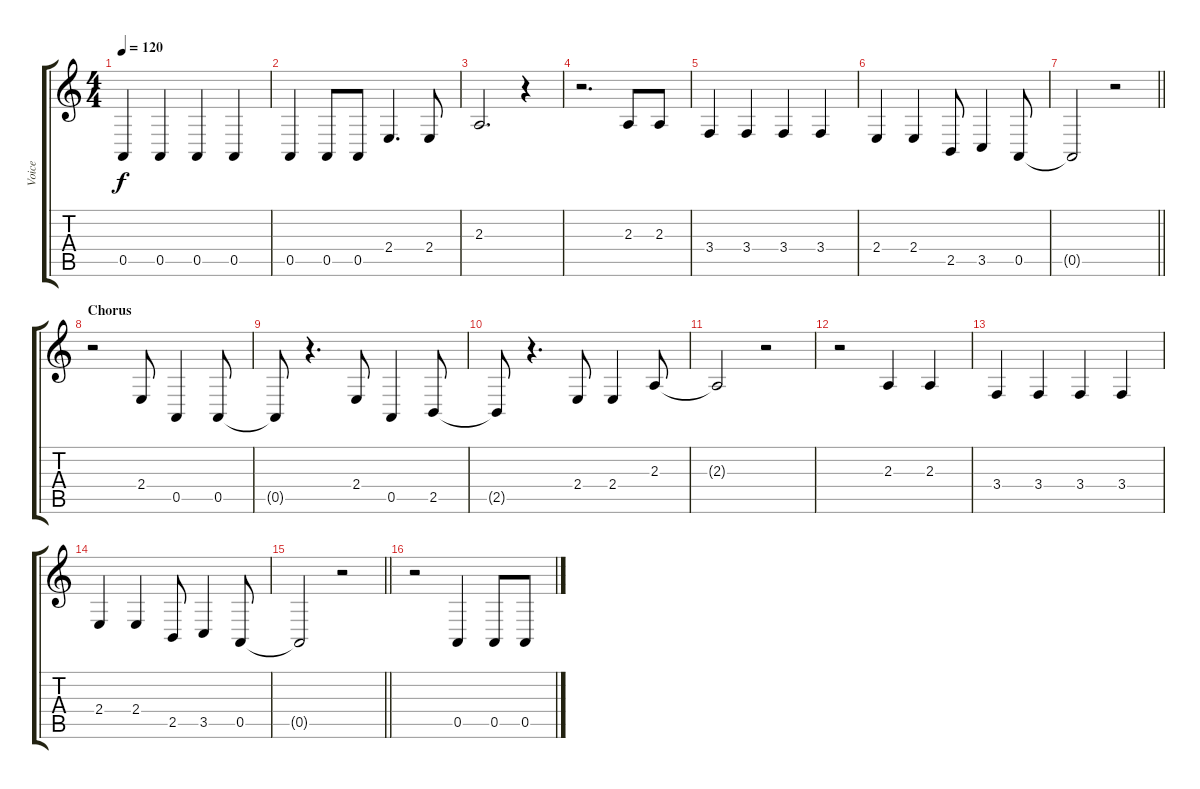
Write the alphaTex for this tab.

\track ("Voice" "Voice") {instrument viola}
\staff {score tabs}
\tuning (E4 B3 G3 D3 A2 E2) {hide}
\ts (4 4)
\tempo 120
\clef g2
\ks c
0.5.4{dy f} 0.5.4 0.5.4 0.5.4 |
0.5.4 0.5.8 0.5.8 2.4.4{d} 2.4.8 |
2.3.2{d} r.4 |
r.2{d} 2.3.8 2.3.8 |
3.4.4 3.4.4 3.4.4 3.4.4 |
2.4.4 2.4.4 2.5.8 3.5.4 0.5.8 |
\barLineRight lightlight
0.5{t}.2 r.2 |
\section ("" "Chorus")
r.2 2.4.8 0.5.4 0.5.8 |
0.5{t}.8 r.4{d} 2.4.8 0.5.4 2.5.8 |
2.5{t}.8 r.4{d} 2.4.8 2.4.4 2.3.8 |
2.3{t}.2 r.2 |
r.2 2.3.4 2.3.4 |
3.4.4 3.4.4 3.4.4 3.4.4 |
2.4.4 2.4.4 2.5.8 3.5.4 0.5.8 |
\barLineRight lightlight
0.5{t}.2 r.2 |
r.2 0.5.4 0.5.8 0.5.8
